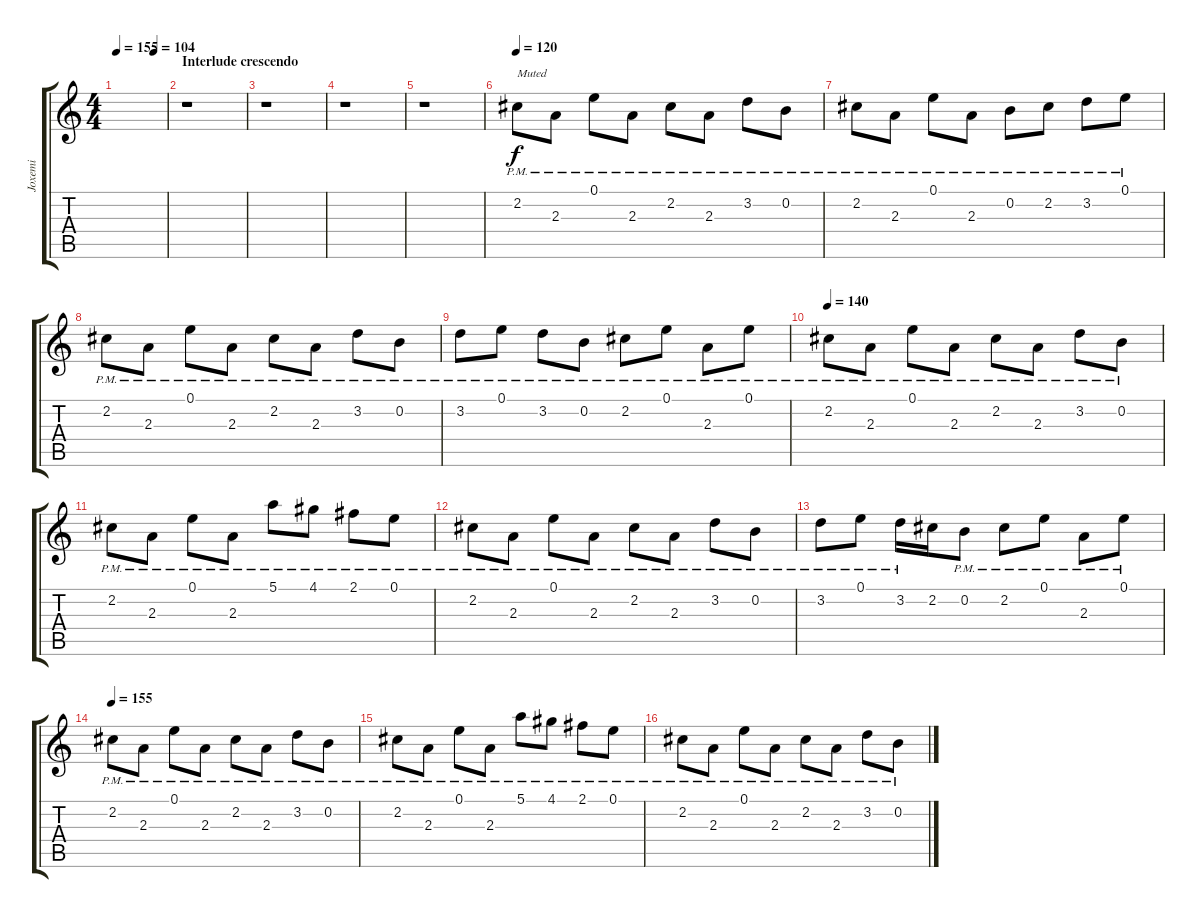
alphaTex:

\track ("Joxemi" "Joxemi") {instrument banjo}
\staff {score tabs}
\tuning (E4 B3 G3 D3 A2 E2) {hide}
\displaytranspose 12
\ts (4 4)
\tempo 155
\tempo (104 0.75)
\clef g2
\ks c
|
\section ("" "Interlude crescendo")
r.1 |
r.1 |
r.1 |
r.1 |
\tempo 120
2.2{pm}.8{txt "Muted" volume 13 instrument banjo} 2.3{pm}.8 0.1{pm}.8 2.3{pm}.8 2.2{pm}.8 2.3{pm}.8 3.2{pm}.8 0.2{pm}.8 |
2.2{pm}.8 2.3{pm}.8 0.1{pm}.8 2.3{pm}.8 0.2{pm}.8 2.2{pm}.8 3.2{pm}.8 0.1{pm}.8 |
2.2{pm}.8 2.3{pm}.8 0.1{pm}.8 2.3{pm}.8 2.2{pm}.8 2.3{pm}.8 3.2{pm}.8 0.2{pm}.8 |
3.2{pm}.8 0.1{pm}.8 3.2{pm}.8 0.2{pm}.8 2.2{pm}.8 0.1{pm}.8 2.3{pm}.8 0.1{pm}.8 |
\tempo 140
2.2{pm}.8 2.3{pm}.8 0.1{pm}.8 2.3{pm}.8 2.2{pm}.8 2.3{pm}.8 3.2{pm}.8 0.2{pm}.8 |
2.2{pm}.8 2.3{pm}.8 0.1{pm}.8 2.3{pm}.8 5.1{pm}.8 4.1{pm}.8 2.1{pm}.8 0.1{pm}.8 |
2.2{pm}.8 2.3{pm}.8 0.1{pm}.8 2.3{pm}.8 2.2{pm}.8 2.3{pm}.8 3.2{pm}.8 0.2{pm}.8 |
3.2{pm}.8 0.1{pm}.8 3.2{pm}.16 2.2.16 0.2{pm}.8 2.2{pm}.8 0.1{pm}.8 2.3{pm}.8 0.1{pm}.8 |
\tempo 155
2.2{pm}.8 2.3{pm}.8 0.1{pm}.8 2.3{pm}.8 2.2{pm}.8 2.3{pm}.8 3.2{pm}.8 0.2{pm}.8 |
2.2{pm}.8 2.3{pm}.8 0.1{pm}.8 2.3{pm}.8 5.1{pm}.8 4.1{pm}.8 2.1{pm}.8 0.1{pm}.8 |
2.2{pm}.8 2.3{pm}.8 0.1{pm}.8 2.3{pm}.8 2.2{pm}.8 2.3{pm}.8 3.2{pm}.8 0.2{pm}.8
